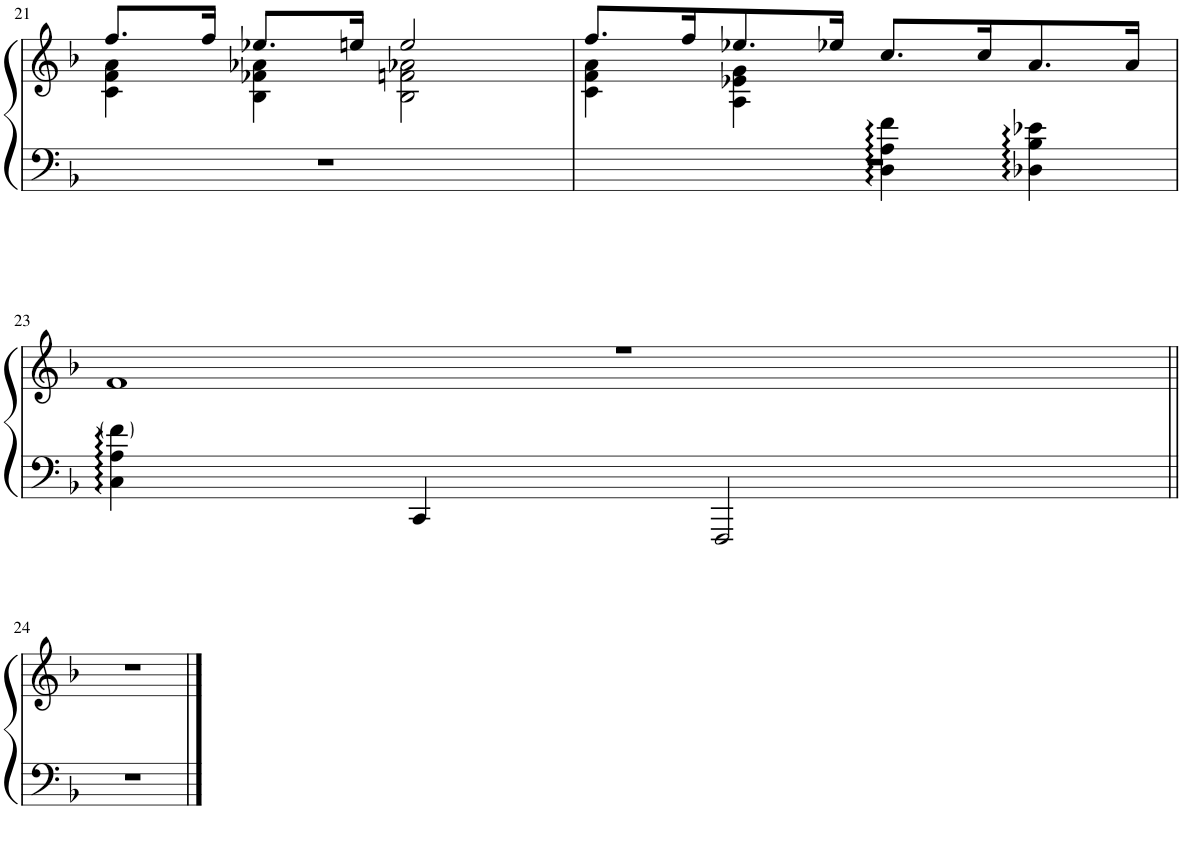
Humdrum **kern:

**kern	**kern
*part1	*part1
*staff2	*staff1
*I"Piano	*
*I'Pno.	*
!!LO:PB:g=z
*clefF4	*clefG2
*k[b-]	*k[b-]
*M2/2	*M2/2
*met(c|)	*met(c|)
=21	=21
*	*^
1r	8.ff/L	4c\ 4f\ 4a\
.	16ff/Jk	.
.	8.ee-X/L	4B-\ 4f-X\ 4a-X\
.	16een/Jk	.
.	2ee/	2B-\ 2fn\ 2a-X\
=22	=22	=22
*^	*	*
2ryy	1r	8.ff/L	4c\ 4f\ 4a\
.	.	16ff/K	.
.	.	8.ee-X/	4A\ 4e-X\ 4g\
.	.	16ee-X/Jk	.
4D\ 4A\ 4f\	.	8.cc/L	2ryy
.	.	16cc/K	.
4D-X\ 4B-\ 4e-X\	.	8.a/	.
.	.	16a/Jk	.
*v	*v	*	*
!!LO:LB:g=z	!!
=23	=23	=23
4C\ 4A\ 4f\	1r	1f
4CC/	.	.
2FFF/	.	.
*	*v	*v
!!LO:LB:g=z
=24||	=24||
1r	1r
==	==
*-	*-
